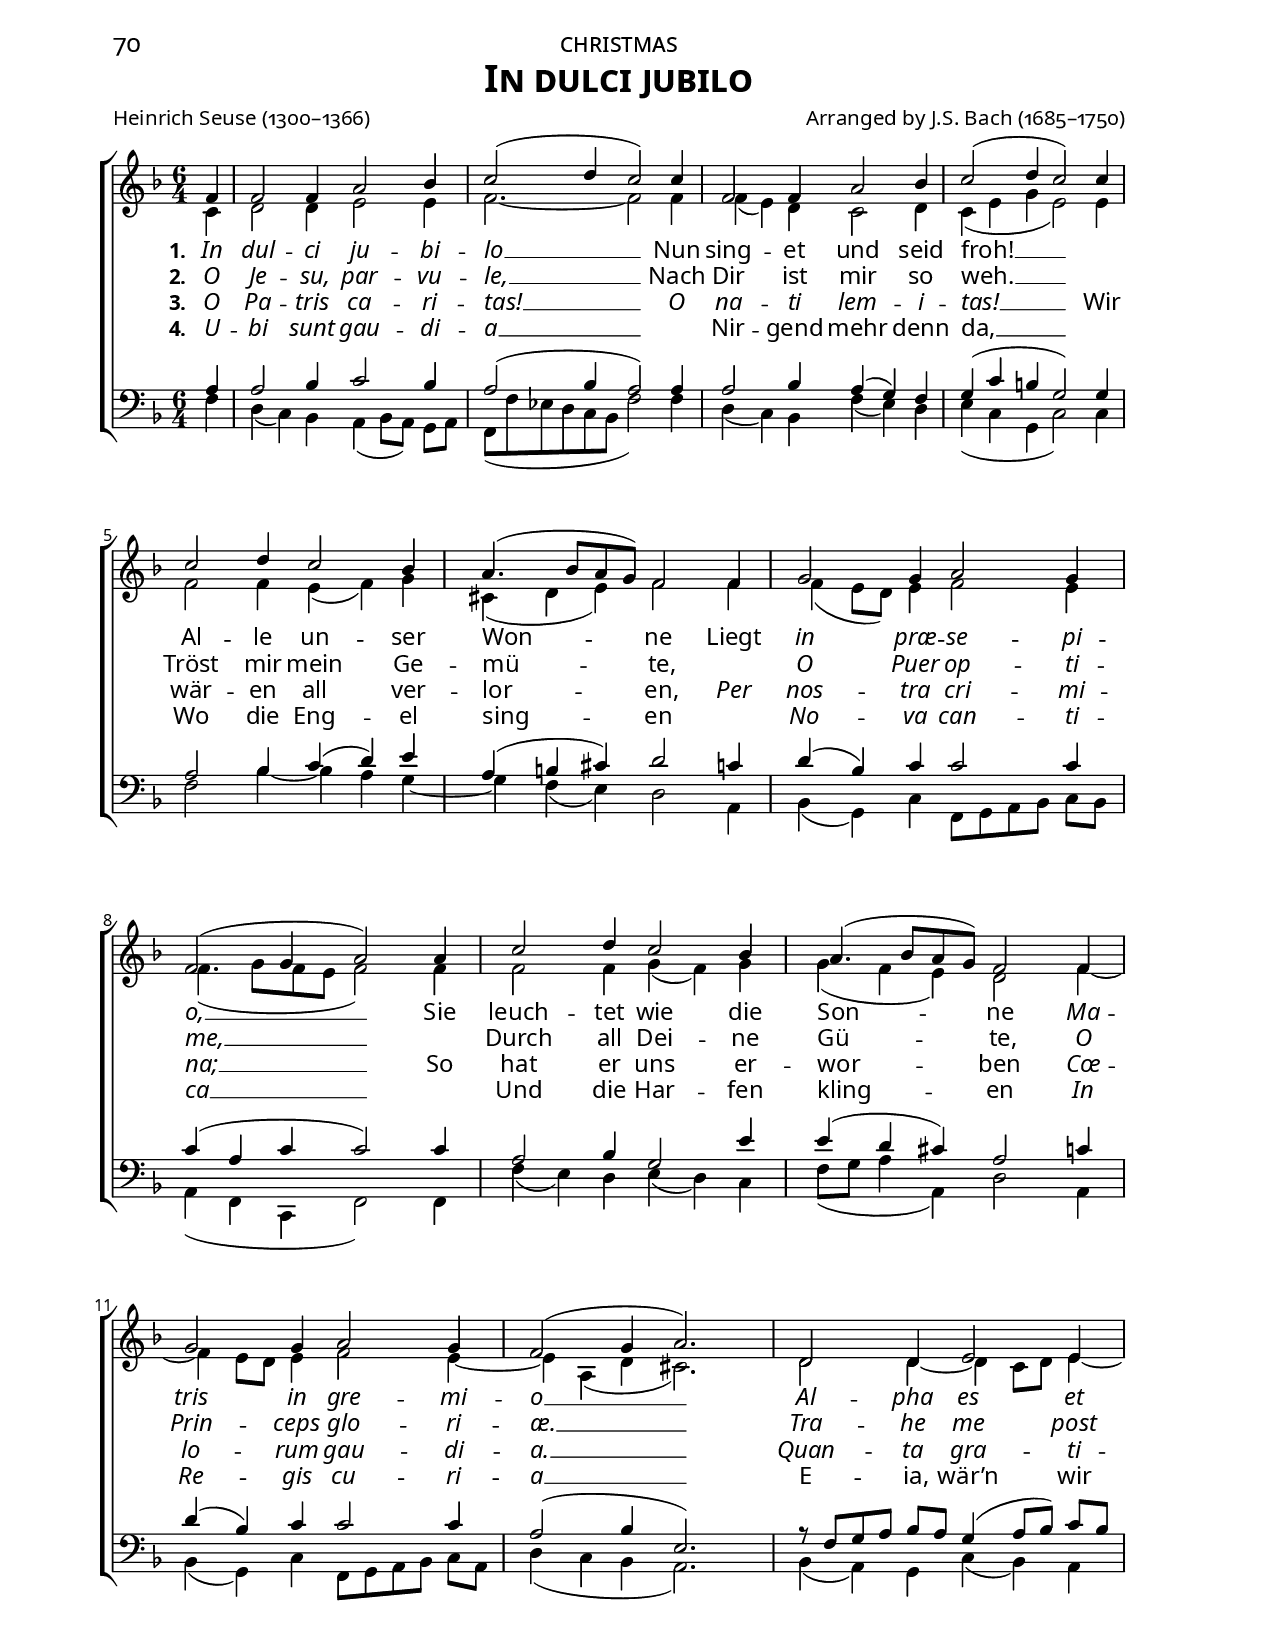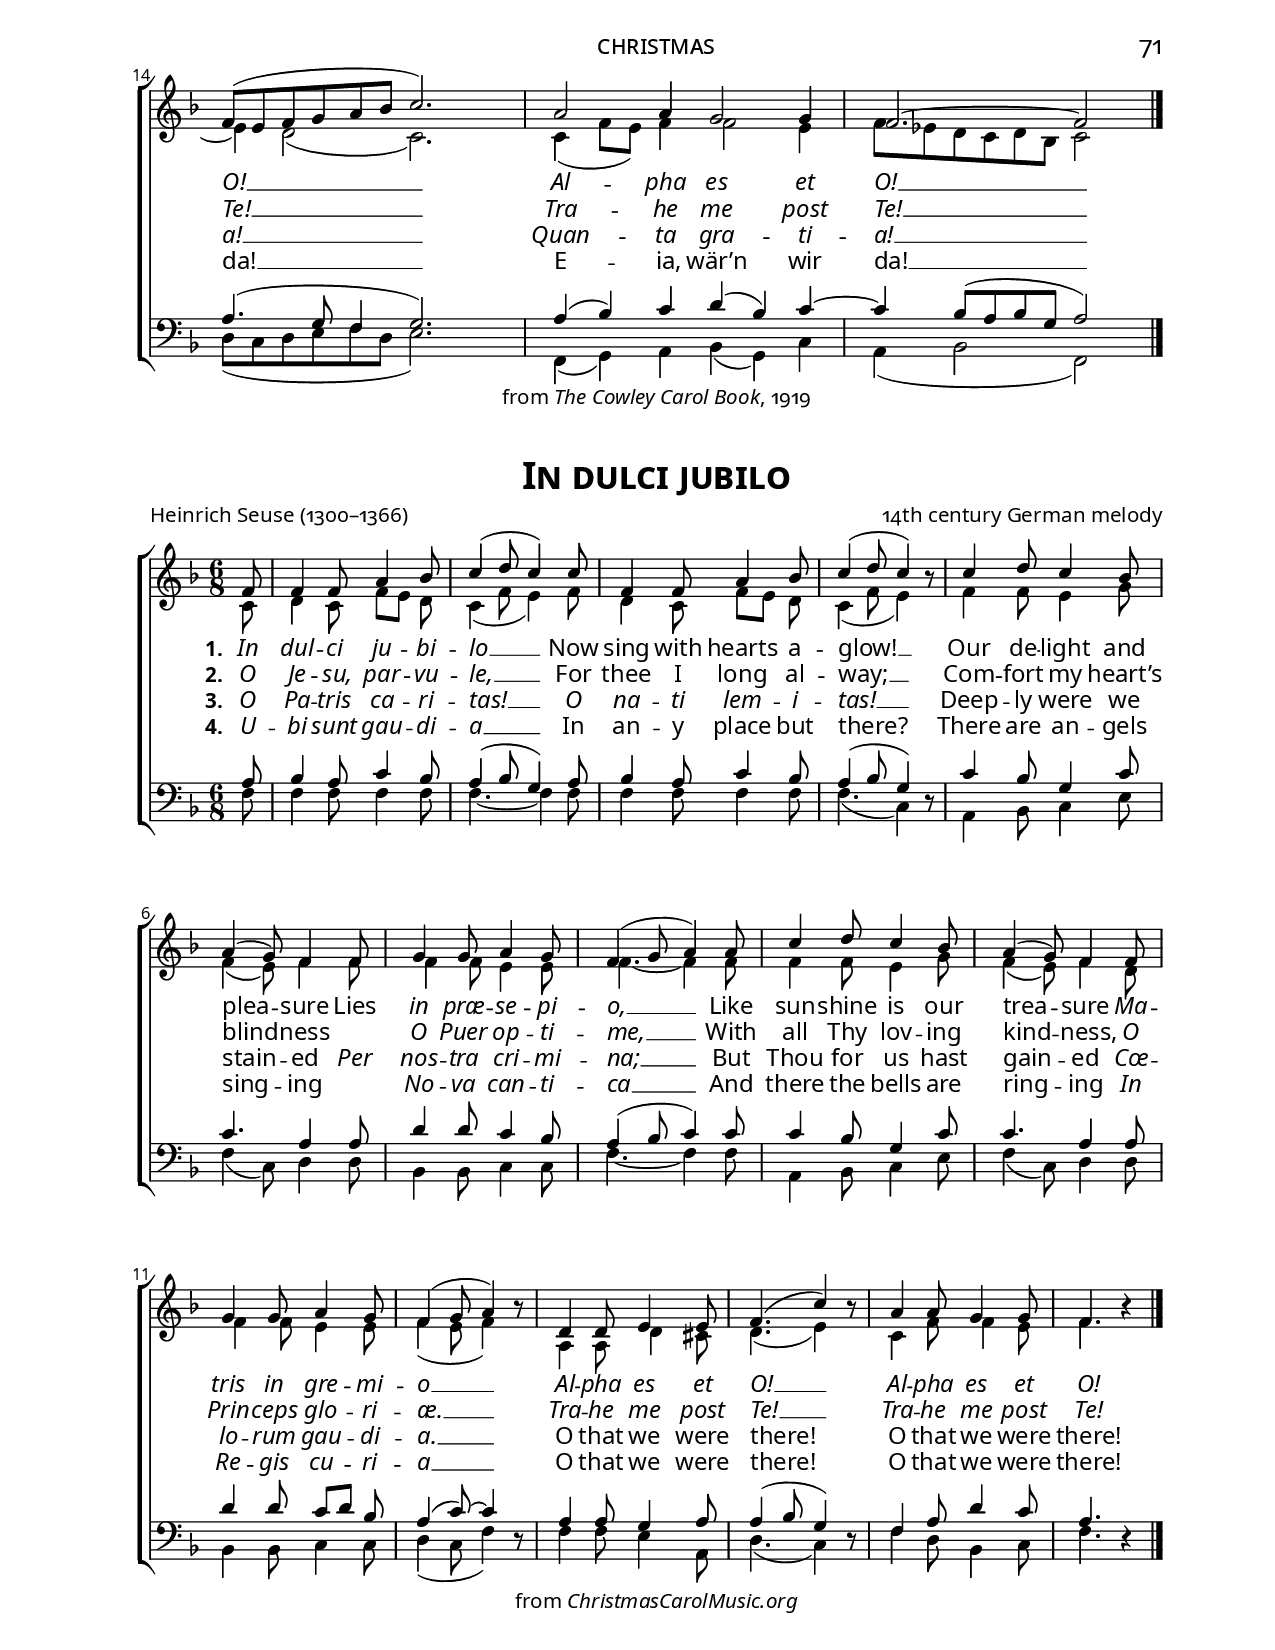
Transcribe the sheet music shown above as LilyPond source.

\version "2.14.2"
\include "util.ly"
\paper {
  print-all-headers = ##t
  paper-height = 11\in
  paper-width = 8.5\in
  indent = 0\in
  %system-system-spacing = #'((basic-distance . 10) (padding . 0))
  system-system-spacing =
    #'((basic-distance . 0)
       (minimum-distance . 0)
       (padding . -5)
       (stretchability . 100))
  score-markup-spacing = 
    #'((basic-distance . 0)
       (minimum-distance . 0)
       (padding . 0)
       (stretchability . 0))
  markup-markup-spacing =
    #'((basic-distance . 0)
       (minimum-distance . 0)
       (padding . 1)
       (stretchability . 40))
  
  ragged-last-bottom = ##f
  ragged-bottom = ##f
  two-sided = ##t
  inner-margin = 1\in
  outer-margin = 0.75\in
  top-margin = 0.26\in
  bottom-margin = 0.25\in
  first-page-number = #070
  print-first-page-number = ##t
  headerLine = \markup{\override #'(font-name . "Garamond Premier Pro") \smallCapsOldStyle"christmas"}
  oddHeaderMarkup = \markup\fill-line{
     \override #'(font-name . "Garamond Premier Pro")\abs-fontsize #12.5
     \combine 
        \fill-line{"" \on-the-fly #print-page-number-check-first
        \oldStylePageNum""
        }
        \fill-line{\headerLine}
  }
  evenHeaderMarkup = \markup {
     \override #'(font-name . "Garamond Premier Pro")\abs-fontsize #12.5
     \combine
        \on-the-fly #print-page-number-check-first
        \oldStylePageNum""
        \fill-line{\headerLine}
  }
}
#(set-global-staff-size 18) \paper{ #(define fonts (make-pango-font-tree "Garamond Premier Pro" "Garamond Premier Pro" "Garamond Premier Pro" (/ 18 20))) }
global = {
  \key f \major
  \time 6/4
}

sopMusic = \relative c' {
  \partial 4 f4 |
  f2 f4 a2 bes4 |
  c2( d4 c2) c4 |
  f,2 f4 a2 bes4 |
  c2( d4 c2) c4 | \break

  c2 d4 c2 bes4 |
  a4.( bes8[ a g]) f2 f4 |
  g2 g4 a2 g4 |
  f2( g4 a2) a4 |
  c2 d4 c2 bes4 |
  a4.( bes8[ a g]) f2 f4 | \break

  g2 g4 a2 g4 |
  f2( g4 a2.) |
  d,2 d4 e2 e4 |
  f8([ e f g a bes] c2.) |
  a2 a4 g2 g4 |
  \partial 4*5 f2.~ f2 \bar "|."
}
sopWords = \lyricmode {
  
}

altoMusic = \relative c' {
  \partial 4 c4 |
  d2 d4 e2 e4 |
  f2.~ f2 f4 |
  f( e) d4 c2 d4 |
  c( e g e2) e4 |
  
  f2 f4 e( f) g |
  cis,( d e) f2 f4 |
  f4( e8[ d]) e4 f2 e4 |
  f4.( g8[ f e] f2) f4 |
  
  f2 f4 g( f) g |
  g( f e) d2 f4~ |
  f e8[ d] e4 f2 e4~ |
  e a,( d cis2.) |
  
  d2 d4~ d c8[ d] e4~ |
  e d2( c2.) |
  c4( f8[ e]) f4 f2 e4 |
  f8([ ees d c d bes] c2 \bar "|."

}
altoWords = \lyricmode {
  \dropLyricsV
  \set stanza = #"1. "
  \markup\italic In \markup\italic dul -- \markup\italic ci \markup\italic ju -- \markup\italic bi -- \markup\italic lo __
  Nun sing -- et und seid froh! __ ""
  Al -- le un -- ser Won -- ne
  Liegt \markup\italic in \markup\italic præ -- \markup\italic se -- \markup\italic pi -- \markup\italic o, __
  Sie leuch -- tet wie \set associatedVoice = "altos" 
  die Son --
  \unset associatedVoice
  ne
  \markup\italic Ma -- \markup\italic tris \markup\italic in \markup\italic gre -- \markup\italic mi -- \markup\italic o __
  \markup\italic Al -- \markup\italic pha \markup\italic es \markup\italic et \markup\italic O! __
  \markup\italic Al -- \markup\italic pha \markup\italic es 
  \set associatedVoice = "altos"
  \markup\italic et \markup\italic O! __

}
altoWordsII = \lyricmode {
  \dropLyricsV
  \set stanza = #"2. "
  \markup\italic O \markup\italic Je -- \markup\italic su, \markup\italic par -- \markup\italic vu -- \markup\italic le, __
  Nach Dir ist mir so weh. __ ""
  Tröst mir mein Ge -- mü -- te, ""
  \markup\italic O \markup\italic Puer \markup\italic op -- \markup\italic ti -- \markup\italic me, __ ""
  Durch all Dei -- \set associatedVoice = "altos" 
  ne Gü --
  \unset associatedVoice
  te,
  \markup\italic O \markup\italic Prin -- \markup\italic ceps \markup\italic glo -- \markup\italic ri -- \markup\italic æ. __
  \markup\italic Tra -- \markup\italic he \markup\italic me \markup\italic post \markup\italic Te! __
  \markup\italic Tra -- \markup\italic he \markup\italic me 
  \set associatedVoice = "altos"
  \markup\italic post \markup\italic Te! __
}
altoWordsIII = \lyricmode {
  \dropLyricsV
  \set stanza = #"3. "
  \markup\italic O \markup\italic Pa -- \markup\italic tris \markup\italic ca -- \markup\italic ri -- \markup\italic tas! __
  \markup\italic O \markup\italic na -- \markup\italic ti \markup\italic lem -- \markup\italic i -- \markup\italic tas! __
  Wir wär -- en all ver -- lor -- en,
  \markup\italic Per \markup\italic nos -- \markup\italic tra \markup\italic cri -- \markup\italic mi -- \markup\italic na; __
  So hat er uns \set associatedVoice = "altos" 
  er -- wor --
  \unset associatedVoice
  ben
  \markup\italic Cœ -- \markup\italic lo -- \markup\italic rum \markup\italic gau -- \markup\italic di -- \markup\italic a. __
  \markup\italic Quan -- \markup\italic ta \markup\italic gra -- \markup\italic ti -- \markup\italic a! __
  \markup\italic Quan -- \markup\italic ta \markup\italic gra -- 
  \set associatedVoice = "altos"
  \markup\italic ti -- \markup\italic a! __
}
altoWordsIV = \lyricmode {
  \dropLyricsV
  \set stanza = #"4. "
  \markup\italic U -- \markup\italic bi \markup\italic sunt \markup\italic gau -- \markup\italic di -- \markup\italic a __ ""
  Nir -- gend mehr denn da, __ ""
  Wo die Eng -- el sing -- en ""
  \markup\italic No -- \markup\italic va \markup\italic can -- \markup\italic ti -- \markup\italic ca __ ""
  Und die Har -- \set associatedVoice = "altos" 
  fen kling --
  \unset associatedVoice
  en
  \markup\italic In \markup\italic Re -- \markup\italic gis \markup\italic cu -- \markup\italic ri -- \markup\italic a __
  E -- ia, wär’n wir da! __
  E -- ia, wär’n
  \set associatedVoice = "altos"
  wir da! __
}

tenorMusic = \relative c' {
  \partial 4 a4 |
  a2 bes4 c2 bes4 |
  a2( bes4 a2) a4 |
  a2 bes4 a( g) f |
  g( c b g2) g4 |
  
  a2 bes4 c( d) e |
  a,( b cis) d2 c4 |
  d( bes) c c2 c4 |
  c( a c c2) c4 |
  
  a2 bes4 g2 e'4 |
  e( d cis) a2 c4 |
  d( bes) c c2 c4 |
  a2( bes4 e,2.) |
  
  r8 f[ g a] bes[ a] g4( a8[ bes]) c[ bes] |
  a4.( g8 f4 g2.) |
  a4( bes) c d( bes) c~ |
  c bes8([ a bes g] a2) \bar "|."
}
tenorWords = \lyricmode {

}

bassMusic = \relative c {
  \partial 4 f4 |
  d( c) bes a( bes8[ a]) g[ a] |
  f([ f' ees d c bes] f'2) f4 |
  d( c) bes f'( e) d |
  e( c g c2) c4 |
  
  f2 bes4~ bes a g~ |
  g f( e) d2 a4 |
  bes( g) c f,8[ g a bes] c[ bes] |
  a4( f c f2) f4 |
  
  f'4( e) d e( d) c |
  f8([ g] a4 a,) |
  d2 a4 |
  bes( g) c f,8[ g a bes] c[ a] |
  d4( c bes a2.) |
  
  bes4( a) g c( bes) a |
  d8([ c d e f d] e2.) |
  f,4( g) a bes( g) c |
  a( bes2 f2) \bar "|."
}
bassWords = \lyricmode {

}

\score {
  <<
   \new ChoirStaff <<
%    \new Lyrics = sopranos \with { \override VerticalAxisGroup #'nonstaff-relatedstaff-spacing = #'((basic-distance . 1)) }
    \new Staff = women <<
      \new Voice = "sopranos" { \voiceOne << \global \sopMusic >> }
      \new Voice = "altos" { \voiceTwo << \global \altoMusic >> }
    >>
    \new Lyrics \with { alignAboveContext = #"women" \override VerticalAxisGroup #'nonstaff-relatedstaff-spacing = #'((basic-distance . 1))} \lyricsto "sopranos" \sopWords
    \new Lyrics = "altosIV"  \with { alignBelowContext = #"women" } \lyricsto "sopranos" \altoWordsIV
    \new Lyrics = "altosIII"  \with { alignBelowContext = #"women" } \lyricsto "sopranos" \altoWordsIII
    \new Lyrics = "altosII"  \with { alignBelowContext = #"women" } \lyricsto "sopranos" \altoWordsII
    \new Lyrics = "altos"  \with { alignBelowContext = #"women" \override VerticalAxisGroup #'nonstaff-relatedstaff-spacing = #'((basic-distance . 1)) } \lyricsto "sopranos" \altoWords
   \new Staff = men <<
      \clef bass
      \new Voice = "tenors" { \voiceOne << \global \tenorMusic >> }
      \new Voice = "basses" { \voiceTwo << \global \bassMusic >> }
    >>
    \new Lyrics \with { alignAboveContext = #"men" \override VerticalAxisGroup #'nonstaff-relatedstaff-spacing = #'((basic-distance . 1)) } \lyricsto "tenors" \tenorWords
    \new Lyrics \with { alignBelowContext = #"men" \override VerticalAxisGroup #'nonstaff-relatedstaff-spacing = #'((basic-distance . 1)) } \lyricsto "basses" \bassWords
  >>
%    \new PianoStaff << \new Staff { \new Voice { \pianoRH } } \new Staff { \clef "bass" \pianoLH } >>
  >>
  \layout {
  \context {
    \Lyrics
    \override LyricText #'font-size = #1.3
  }
    \context {
      \Score
      \override SpacingSpanner #'base-shortest-duration = #(ly:make-moment 1 2)
      \override SpacingSpanner #'common-shortest-duration = #(ly:make-moment 1 2)
    }
    \context {
      % Remove all empty staves
      % \Staff \RemoveEmptyStaves \override VerticalAxisGroup #'remove-first = ##t
    }
    \context {
      \Lyrics
      \override LyricText #'X-offset = #center-on-word
    }
  }
  \header {
    title = \markup{\override #'(font-name . "Garamond Premier Pro Semibold"){ \abs-fontsize #18 \smallCapsOldStyle"In dulci jubilo"}}
    poet = \markup\oldStyleNum"Heinrich Seuse (1300–1366)"
    composer = \markup\oldStyleNum"Arranged by J.S. Bach (1685–1750)"
    
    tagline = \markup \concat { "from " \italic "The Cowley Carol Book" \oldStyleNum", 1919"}
  }
}
\markup\fill-line{\concat { "from " \italic "The Cowley Carol Book" \oldStyleNum", 1919"}}


















\header {
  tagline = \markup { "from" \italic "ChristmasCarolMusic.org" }
}
global = {
  \key f \major
  \time 6/8
}

sopMusic = \relative c' {
  \partial 8 f8 |
  f4 f8 a4 bes8 |
  c4( d8 c4) c8 |
  f,4 f8 a4 bes8 |
  c4( d8 c4) b8\rest |
  c4 d8 c4 bes8 |
  
  a4( g8) f4 f8 |
  g4 g8 a4 g8 |
  f4( g8 a4) a8 |
  c4 d8 c4 bes8 |
  a4( g8) f4 f8 |
  
  g4 g8 a4 g8 |
  f4( g8 a4) b8\rest |
  d,4 d8 e4 e8 |
  f4.( c'4) b8\rest |
  a4 a8 g4 g8 |
  \partial 8*5 f4. b4\rest \bar "|."
}
sopWords = \lyricmode {
  
}

altoMusic = \relative c' {
  c8 |
  d4 c8 f[ e] d |
  c4( f8 e4) f8 |
  d4 c8 f[ e] d |
  c4( f8 e4) s8 |
  f4 f8 e4 g8 |
  
  f4( e8) f4 f8 |
  f4 f8 e4 e8 |
  f4.~ f4 f8 |
  f4 f8 e4 g8 |
  f4( e8) f4 d8 |
  
  f4 f8 e4 e8 |
  f4( e8 f4) s8 |
  a,4 a8 d4 cis8 |
  d4.( e4) s8 |
  c4 f8 f4 e8 |
  f4. s4 \bar "|."

}
altoWords = \lyricmode {
  \dropLyricsV
  \set stanza = #"1. "
  \markup\italic In \markup\italic dul -- \markup\italic ci \markup\italic ju -- \markup\italic bi -- \markup\italic lo __ Now sing with hearts a -- glow!
__
  Our de -- light and plea -- sure Lies \markup\italic in \markup\italic præ -- \markup\italic se -- \markup\italic pi -- \markup\italic o, __
  Like sun -- shine is our trea -- sure
  \markup\italic Ma -- \markup\italic tris \markup\italic in \markup\italic gre -- \markup\italic mi -- \markup\italic o __
  \markup\italic Al -- \markup\italic pha \markup\italic es \markup\italic et \markup\italic O! __
  \markup\italic Al -- \markup\italic pha \markup\italic es \markup\italic et \markup\italic O!
}
altoWordsII = \lyricmode {
  \dropLyricsV
  \set stanza = #"2. "
  \markup\italic O \markup\italic Je -- \markup\italic su, \markup\italic par -- \markup\italic vu -- \markup\italic le, __
  For thee I long al -- way; __
  Com -- fort my heart’s blind -- ness ""
  \markup\italic O \markup\italic Puer \markup\italic op -- \markup\italic ti -- \markup\italic me, __
  With all Thy lov -- ing kind -- ness,
  \markup\italic O \markup\italic Prin -- \markup\italic ceps \markup\italic glo -- \markup\italic ri -- \markup\italic æ. __
  \markup\italic Tra -- \markup\italic he \markup\italic me \markup\italic post \markup\italic Te! __
  \markup\italic Tra -- \markup\italic he \markup\italic me \markup\italic post \markup\italic Te!
}
altoWordsIII = \lyricmode {
  \dropLyricsV
  \set stanza = #"3. "
  \markup\italic O \markup\italic Pa -- \markup\italic tris \markup\italic ca -- \markup\italic ri -- \markup\italic tas! __
  \markup\italic O \markup\italic na -- \markup\italic ti \markup\italic lem -- \markup\italic i -- \markup\italic tas! __
  Deep -- ly were we stain -- ed
  \markup\italic Per \markup\italic nos -- \markup\italic tra \markup\italic cri -- \markup\italic mi -- \markup\italic na; __
  But Thou for us hast gain -- ed
  \markup\italic Cœ -- \markup\italic lo -- \markup\italic rum \markup\italic gau -- \markup\italic di -- \markup\italic a. __
  O that we were there! O that we were there! 
}
altoWordsIV = \lyricmode {
  \dropLyricsV
  \set stanza = #"4. "
  \markup\italic U -- \markup\italic bi \markup\italic sunt \markup\italic gau -- \markup\italic di -- \markup\italic a __
  In an -- y place  but there?
  There are an -- gels sing -- ing ""
  \markup\italic No -- \markup\italic va \markup\italic can -- \markup\italic ti -- \markup\italic ca __
  And there the bells are ring -- ing
  \markup\italic In \markup\italic Re -- \markup\italic gis \markup\italic cu -- \markup\italic ri -- \markup\italic a __
  O that we were there! O that we were there!
}

tenorMusic = \relative c' {
  a8 |
  bes4 a8 c4 bes8 |
  a4( bes8 g4) a8 |
  bes4 a8 c4 bes8 |
  a4( bes8 g4) s8 |
  c4 bes8 g4 c8 |
  
  c4. a4 a8 |
  d4 d8 c4 bes8 |
  a4( bes8 c4) c8 |
  c4 bes8 g4 c8 |
  c4. a4 a8 |
  
  d4 d8 c[ d] bes |
  a4( c8)~ c4 s8 |
  a4 a8 g4 a8 |
  a4( bes8 g4) s8 |
  f4 a8 d4 c8 |
  a4. s4 \bar "|."
}
tenorWords = \lyricmode {

}

bassMusic = \relative c {
  f8 |
  f4 f8 f4 f8 |
  f4.~ f4 f8 |
  f4 f8 f4 f8 |
  f4.( c4) d8\rest |
  a4 bes8 c4 e8 |
  
  f4( c8) d4 d8 |
  bes4 bes8 c4 c8 |
  f4.~ f4 f8 |
  a,4 bes8 c4 e8 |
  f4( c8) d4 d8 |
  
  bes4 bes8 c4 c8 |
  d4( c8 f4) d8\rest |
  f4 f8 e4 a,8 |
  d4.( c4) d8\rest |
  f4 d8 bes4 c8 |
  f4. d4\rest \bar "|."

}
bassWords = \lyricmode {

}

\score {
  <<
   \new ChoirStaff <<
%    \new Lyrics = sopranos \with { \override VerticalAxisGroup #'nonstaff-relatedstaff-spacing = #'((basic-distance . 1)) }
    \new Staff = women <<
      \new Voice = "sopranos" { \voiceOne << \global \sopMusic >> }
      \new Voice = "altos" { \voiceTwo << \global \altoMusic >> }
    >>
    \new Lyrics \with { alignAboveContext = #"women" \override VerticalAxisGroup #'nonstaff-relatedstaff-spacing = #'((basic-distance . 1))} \lyricsto "sopranos" \sopWords
    \new Lyrics = "altosIV"  \with { alignBelowContext = #"women" } \lyricsto "sopranos" \altoWordsIV
    \new Lyrics = "altosIII"  \with { alignBelowContext = #"women" } \lyricsto "sopranos" \altoWordsIII
    \new Lyrics = "altosII"  \with { alignBelowContext = #"women" } \lyricsto "sopranos" \altoWordsII
    \new Lyrics = "altos"  \with { alignBelowContext = #"women" \override VerticalAxisGroup #'nonstaff-relatedstaff-spacing = #'((basic-distance . 1)) } \lyricsto "sopranos" \altoWords
   \new Staff = men <<
      \clef bass
      \new Voice = "tenors" { \voiceOne << \global \tenorMusic >> }
      \new Voice = "basses" { \voiceTwo << \global \bassMusic >> }
    >>
    \new Lyrics \with { alignAboveContext = #"men" \override VerticalAxisGroup #'nonstaff-relatedstaff-spacing = #'((basic-distance . 1)) } \lyricsto "tenors" \tenorWords
    \new Lyrics \with { alignBelowContext = #"men" \override VerticalAxisGroup #'nonstaff-relatedstaff-spacing = #'((basic-distance . 1)) } \lyricsto "basses" \bassWords
  >>
%    \new PianoStaff << \new Staff { \new Voice { \pianoRH } } \new Staff { \clef "bass" \pianoLH } >>
  >>
  \layout {
  \context {
    \Lyrics
    \override LyricText #'font-size = #1.3
  }
    \context {
      \Score
      \override SpacingSpanner #'base-shortest-duration = #(ly:make-moment 1 2)
      \override SpacingSpanner #'common-shortest-duration = #(ly:make-moment 1 2)
    }
    \context {
      % Remove all empty staves
      % \Staff \RemoveEmptyStaves \override VerticalAxisGroup #'remove-first = ##t
    }
    \context {
      \Lyrics
      \override LyricText #'X-offset = #center-on-word
    }
  }
  \header {
    title = \markup{\override #'(font-name . "Garamond Premier Pro Semibold"){ \abs-fontsize #18 \smallCapsOldStyle"In dulci jubilo"}}
    poet = \markup\oldStyleNum"Heinrich Seuse (1300–1366)"
    composer = \markup\oldStyleNum"14th century German melody"
    
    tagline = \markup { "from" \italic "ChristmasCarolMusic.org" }
  }
}

